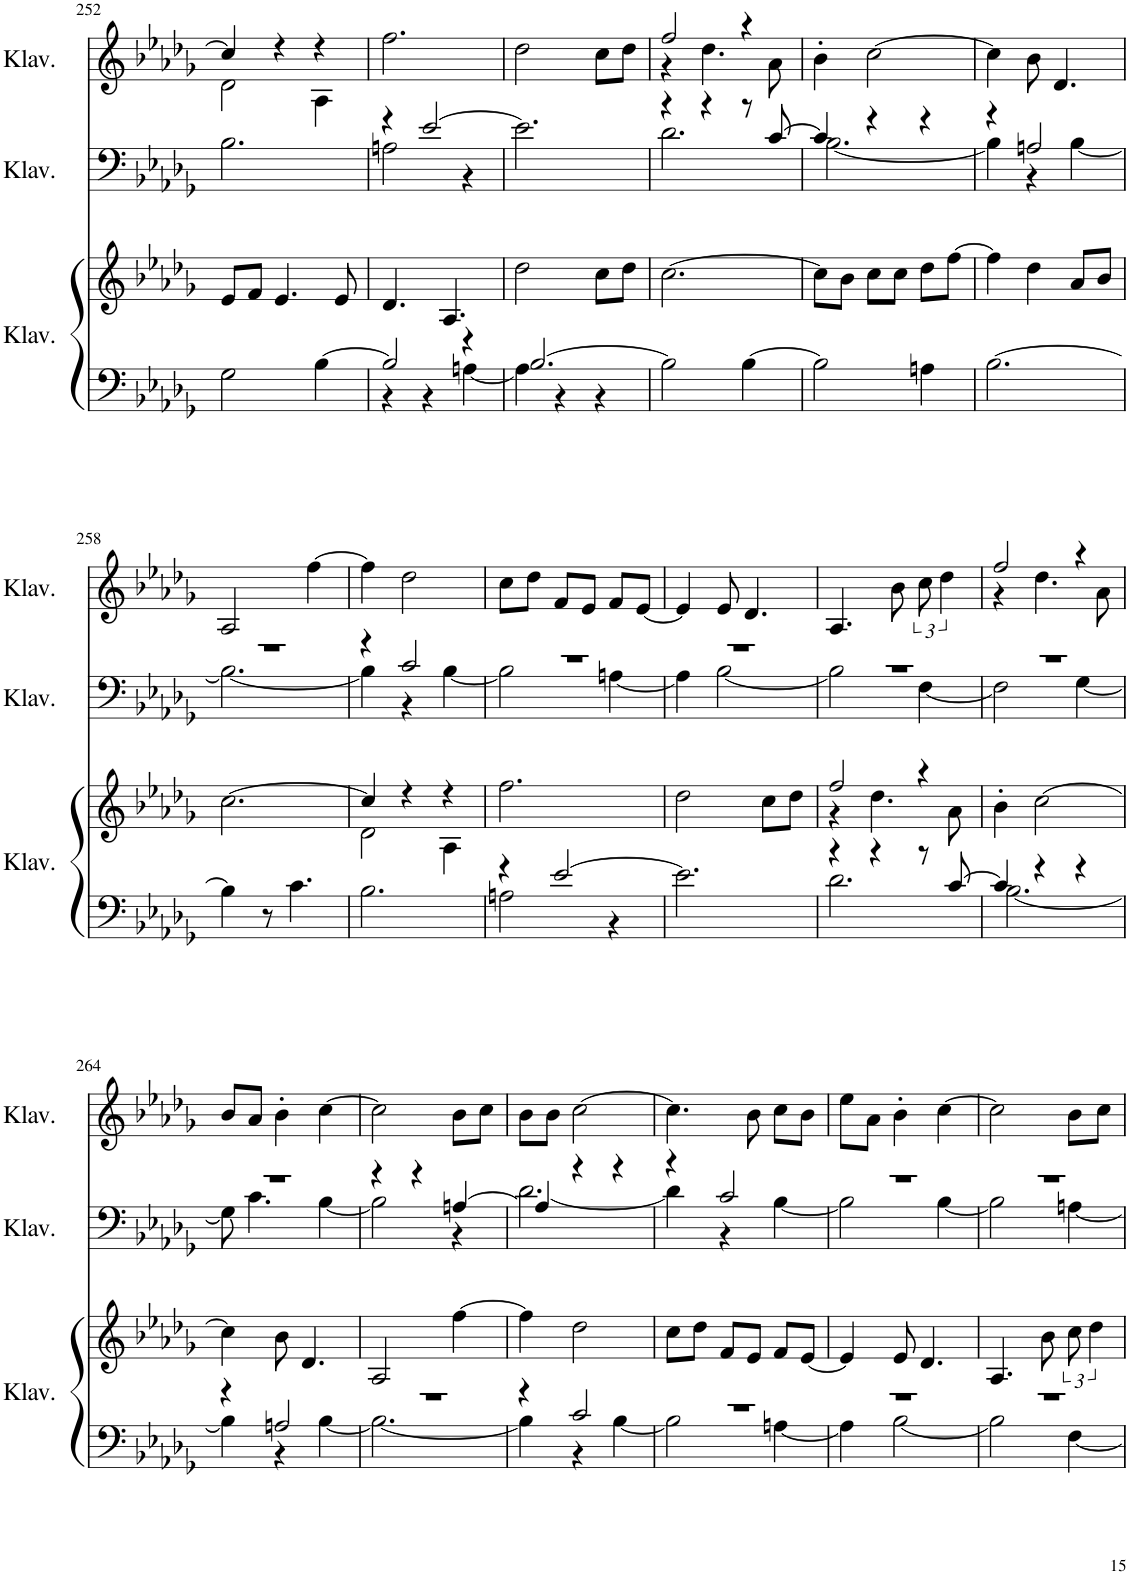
**kern	**kern	**kern	**kern
*part3	*part3	*part2	*part1
*staff4	*staff3	*staff2	*staff1
*I"Klavier	*	*I"Klavier	*I"Klavier
*I'Klav.	*	*I'Klav.	*I'Klav.
!!LO:PB:g=z
*clefF4	*clefG2	*clefG2	*clefG2
*k[b-e-a-d-g-]	*k[b-e-a-d-g-]	*k[b-e-a-d-g-]	*k[b-e-a-d-g-]
*M3/4	*M3/4	*M3/4	*M3/4
=252	=252	=252	=252
*	*	*	*^
2G-\	8e-/L	2.B-\	4cc/]	2d-\
.	8f/J	.	.	.
.	4.e-/	.	4r	.
[4B-\	.	.	4r	4A-\
.	8e-/	.	.	.
*	*	*	*v	*v
=253	=253	=253	=253
*^	*	*^	*
2B-/]	4r	4.d-/	4r	2An\	2.ff\
.	4r	.	[2e-/	.	.
.	.	4.A-/	.	.	.
4r	[4An\	.	.	4r	.
*	*	*	*v	*v	*
=254	=254	=254	=254	=254
[2.B-/	4A\]	2dd-\	2.e-\]	2dd-\
.	4r	.	.	.
.	4r	8cc\L	.	8cc\L
.	.	8dd-\J	.	8dd-\J
*v	*v	*	*	*
=255	=255	=255	=255
*	*	*^	*^
2B-\]	[2.cc\	4r	2.d-\	2ff/	4r
.	.	4r	.	.	4.dd-\
[4B-\	.	8r	.	4r	.
.	.	[8c/	.	.	8a-\
*	*	*	*	*v	*v
=256	=256	=256	=256	=256
2B-\]	8cc\L]	4c/]	[2.B-\	4b-'\
.	8b-\J	.	.	.
.	8cc\L	4r	.	[2cc\
.	8cc\J	.	.	.
4An\	8dd-\L	4r	.	.
.	[8ff\J	.	.	.
=257	=257	=257	=257	=257
[2.B-\	4ff\]	4r	4B-\]	4cc\]
.	4dd-\	2An/	4r	8b-\
.	.	.	.	4.d-/
.	8a-/L	.	[4B-\	.
.	8b-/J	.	.	.
!!LO:LB:g=z
=258	=258	=258	=258	=258
4B-\]	[2.cc\	2.r	2.B-\_	2A-/
8r	.	.	.	.
4.c\	.	.	.	.
.	.	.	.	[4ff\
=259	=259	=259	=259	=259
*	*^	*	*	*
2.B-\	4cc/]	2d-\	4r	4B-\]	4ff\]
.	4r	.	2c/	4r	2dd-\
.	4r	4A-\	.	[4B-\	.
*	*v	*v	*	*	*
=260	=260	=260	=260	=260
*^	*	*	*	*
4r	2An\	2.ff\	2.r	2B-\]	8cc\L
.	.	.	.	.	8dd-\J
[2e-/	.	.	.	.	8f/L
.	.	.	.	.	8e-/J
.	4r	.	.	[4An\	8f/L
.	.	.	.	.	[8e-/J
*v	*v	*	*	*	*
=261	=261	=261	=261	=261
2.e-\]	2dd-\	2.r	4A\]	4e-/]
.	.	.	[2B-\	8e-/
.	.	.	.	4.d-/
.	8cc\L	.	.	.
.	8dd-\J	.	.	.
=262	=262	=262	=262	=262
*^	*^	*	*	*
4r	2.d-\	2ff/	4r	2.r	2B-\]	4.A-/
4r	.	.	4.dd-\	.	.	.
.	.	.	.	.	.	8b-\
8r	.	4r	.	.	[4F\	12cc\
.	.	.	.	.	.	6dd-\
[8c/	.	.	8a-\	.	.	.
*	*	*v	*v	*	*	*
=263	=263	=263	=263	=263	=263
*	*	*	*	*	*^
4c/]	[2.B-\	4b-'\	2.r	2F\]	2ff/	4r
4r	.	[2cc\	.	.	.	4.dd-\
4r	.	.	.	[4G-\	4r	.
.	.	.	.	.	.	8a-\
*	*	*	*	*	*v	*v
!!LO:LB:g=z
=264	=264	=264	=264	=264	=264
4r	4B-\]	4cc\]	2.r	8G-\]	8b-/L
.	.	.	.	4.c\	8a-/J
2An/	4r	8b-\	.	.	4b-'\
.	.	4.d-/	.	.	.
.	[4B-\	.	.	[4B-\	[4cc\
=265	=265	=265	=265	=265	=265
2.r	2.B-\_	2A-/	4r	2B-\]	2cc\]
.	.	.	4r	.	.
.	.	[4ff\	[4An/	4r	8b-\L
.	.	.	.	.	8cc\J
=266	=266	=266	=266	=266	=266
4r	4B-\]	4ff\]	4A/]	[2.d-\	8b-\L
.	.	.	.	.	8b-\J
2c/	4r	2dd-\	4r	.	[2cc\
.	[4B-\	.	4r	.	.
=267	=267	=267	=267	=267	=267
2.r	2B-\]	8cc\L	4r	4d-\]	4.cc\]
.	.	8dd-\J	.	.	.
.	.	8f/L	2c/	4r	.
.	.	8e-/J	.	.	8b-\
.	[4An\	8f/L	.	[4B-\	8cc\L
.	.	[8e-/J	.	.	8b-\J
=268	=268	=268	=268	=268	=268
2.r	4A\]	4e-/]	2.r	2B-\]	8ee-\L
.	.	.	.	.	8a-\J
.	[2B-\	8e-/	.	.	4b-'\
.	.	4.d-/	.	.	.
.	.	.	.	[4B-\	[4cc\
=269	=269	=269	=269	=269	=269
2.r	2B-\]	4.A-/	2.r	2B-\]	2cc\]
.	.	8b-\	.	.	.
.	[4F\	12cc\	.	[4An\	8b-\L
.	.	6dd-\	.	.	.
.	.	.	.	.	8cc\J
*v	*v	*	*v	*v	*
=	=	=	=
*-	*-	*-	*-
